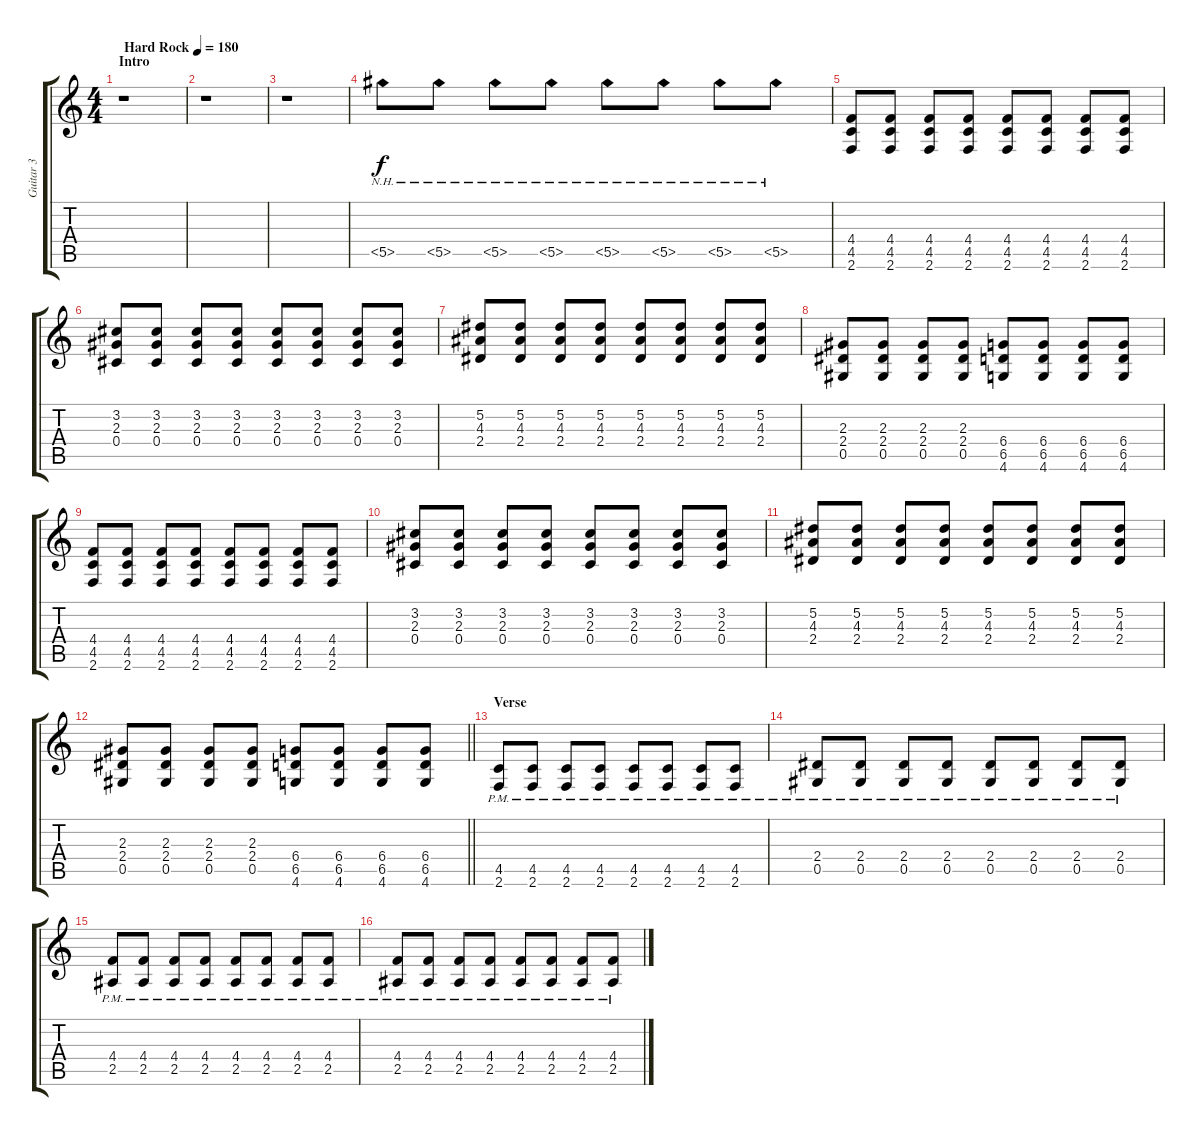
\track ("Guitar 3" "Guitar 3") {instrument distortionguitar}
\staff {score tabs}
\tuning (Eb4 Bb3 Gb3 Db3 Ab2 Eb2) {hide}
\ts (4 4)
\section ("" "Intro")
\tempo (180 "Hard Rock")
\clef g2
\ks c
r.1{dy f instrument distortionguitar} |
r.1 |
r.1 |
5.5{nh}.8 5.5{nh}.8 5.5{nh}.8 5.5{nh}.8 5.5{nh}.8 5.5{nh}.8 5.5{nh}.8 5.5{nh}.8 |
(4.4 4.5 2.6).8{instrument distortionguitar} (4.4 4.5 2.6).8 (4.4 4.5 2.6).8 (4.4 4.5 2.6).8 (4.4 4.5 2.6).8 (4.4 4.5 2.6).8 (4.4 4.5 2.6).8 (4.4 4.5 2.6).8 |
(3.2 2.3 0.4).8 (3.2 2.3 0.4).8 (3.2 2.3 0.4).8 (3.2 2.3 0.4).8 (3.2 2.3 0.4).8 (3.2 2.3 0.4).8 (3.2 2.3 0.4).8 (3.2 2.3 0.4).8 |
(5.2 4.3 2.4).8 (5.2 4.3 2.4).8 (5.2 4.3 2.4).8 (5.2 4.3 2.4).8 (5.2 4.3 2.4).8 (5.2 4.3 2.4).8 (5.2 4.3 2.4).8 (5.2 4.3 2.4).8 |
(2.3 2.4 0.5).8 (2.3 2.4 0.5).8 (2.3 2.4 0.5).8 (2.3 2.4 0.5).8 (6.4 6.5 4.6).8 (6.4 6.5 4.6).8 (6.4 6.5 4.6).8 (6.4 6.5 4.6).8 |
(4.4 4.5 2.6).8 (4.4 4.5 2.6).8 (4.4 4.5 2.6).8 (4.4 4.5 2.6).8 (4.4 4.5 2.6).8 (4.4 4.5 2.6).8 (4.4 4.5 2.6).8 (4.4 4.5 2.6).8 |
(3.2 2.3 0.4).8 (3.2 2.3 0.4).8 (3.2 2.3 0.4).8 (3.2 2.3 0.4).8 (3.2 2.3 0.4).8 (3.2 2.3 0.4).8 (3.2 2.3 0.4).8 (3.2 2.3 0.4).8 |
(5.2 4.3 2.4).8 (5.2 4.3 2.4).8 (5.2 4.3 2.4).8 (5.2 4.3 2.4).8 (5.2 4.3 2.4).8 (5.2 4.3 2.4).8 (5.2 4.3 2.4).8 (5.2 4.3 2.4).8 |
\barLineRight lightlight
(2.3 2.4 0.5).8 (2.3 2.4 0.5).8 (2.3 2.4 0.5).8 (2.3 2.4 0.5).8 (6.4 6.5 4.6).8 (6.4 6.5 4.6).8 (6.4 6.5 4.6).8 (6.4 6.5 4.6).8 |
\section ("" "Verse")
(4.5{pm} 2.6{pm}).8 (4.5{pm} 2.6{pm}).8 (4.5{pm} 2.6{pm}).8 (4.5{pm} 2.6{pm}).8 (4.5{pm} 2.6{pm}).8 (4.5{pm} 2.6{pm}).8 (4.5{pm} 2.6{pm}).8 (4.5{pm} 2.6{pm}).8 |
(2.4{pm} 0.5{pm}).8 (2.4{pm} 0.5{pm}).8 (2.4{pm} 0.5{pm}).8 (2.4{pm} 0.5{pm}).8 (2.4{pm} 0.5{pm}).8 (2.4{pm} 0.5{pm}).8 (2.4{pm} 0.5{pm}).8 (2.4{pm} 0.5{pm}).8 |
(4.4{pm} 2.5{pm}).8 (4.4{pm} 2.5{pm}).8 (4.4{pm} 2.5{pm}).8 (4.4{pm} 2.5{pm}).8 (4.4{pm} 2.5{pm}).8 (4.4{pm} 2.5{pm}).8 (4.4{pm} 2.5{pm}).8 (4.4{pm} 2.5{pm}).8 |
(4.4{pm} 2.5{pm}).8 (4.4{pm} 2.5{pm}).8 (4.4{pm} 2.5{pm}).8 (4.4{pm} 2.5{pm}).8 (4.4{pm} 2.5{pm}).8 (4.4{pm} 2.5{pm}).8 (4.4{pm} 2.5{pm}).8 (4.4{pm} 2.5{pm}).8
